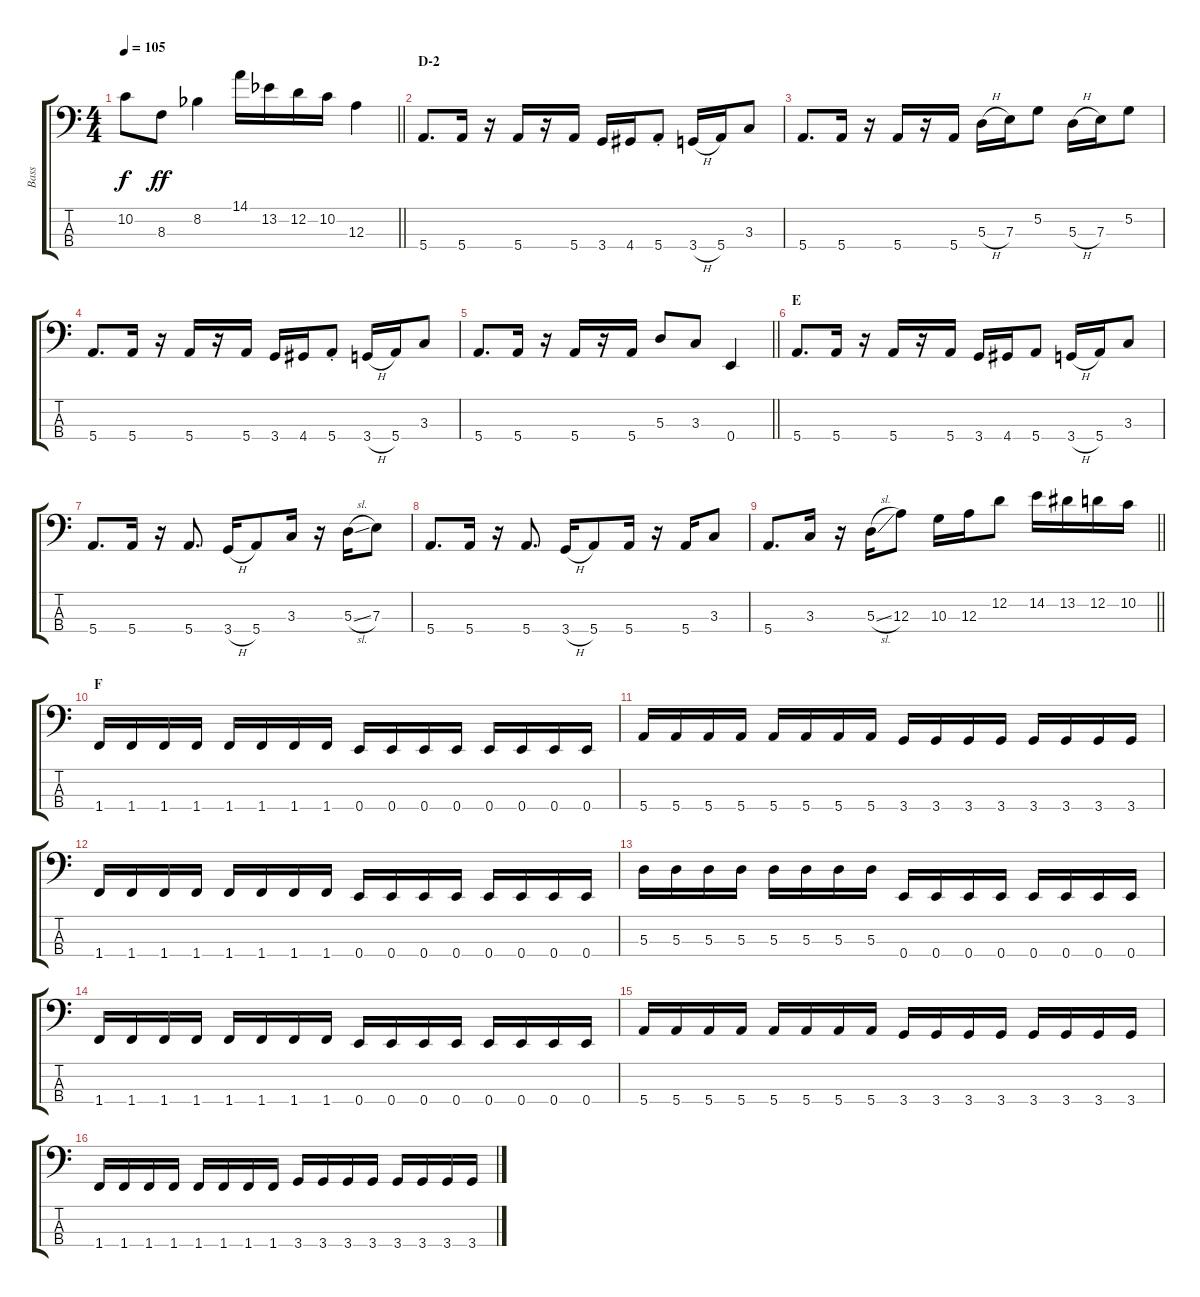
\track ("Bass" "Bass") {instrument electricbasspick}
\staff {score tabs}
\tuning (G2 D2 A1 E1) {hide}
\ts (4 4)
\tempo 105
\clef f4
\barLineRight lightlight
\ks c
10.2{t}.8{dy f} 8.3.8{dy ff} 8.2{acc b}.4 14.1.16 13.2{acc b}.16 12.2.16 10.2.16 12.3.4 |
\section ("" "D-2")
5.4.8{d} 5.4.16 r.16 5.4.16 r.16 5.4.16 3.4.16 4.4.16 5.4{st}.8 3.4{h}.16 5.4.16 3.3.8 |
5.4.8{d} 5.4.16 r.16 5.4.16 r.16 5.4.16 5.3{h}.16 7.3.16 5.2.8 5.3{h}.16 7.3.16 5.2.8 |
5.4.8{d} 5.4.16 r.16 5.4.16 r.16 5.4.16 3.4.16 4.4.16 5.4{st}.8 3.4{h}.16 5.4.16 3.3.8 |
\barLineRight lightlight
5.4.8{d} 5.4.16 r.16 5.4.16 r.16 5.4.16 5.3.8 3.3.8 0.4.4 |
\section ("" "E")
5.4.8{d} 5.4.16 r.16 5.4.16 r.16 5.4.16 3.4.16 4.4.16 5.4.8 3.4{h}.16 5.4.16 3.3.8 |
5.4.8{d} 5.4.16 r.16 5.4.8{d} 3.4{h}.16 5.4.8 3.3.16 r.16 5.3{sl}.16 7.3.8 |
5.4.8{d} 5.4.16 r.16 5.4.8{d} 3.4{h}.16 5.4.8 5.4.16 r.16 5.4.16 3.3.8 |
\barLineRight lightlight
5.4.8{d} 3.3.16 r.16 5.3{sl}.16 12.3.8 10.3.16 12.3.16 12.2.8 14.2.16 13.2.16 12.2.16 10.2.16 |
\section ("" "F")
1.4.16 1.4.16 1.4.16 1.4.16 1.4.16 1.4.16 1.4.16 1.4.16 0.4.16 0.4.16 0.4.16 0.4.16 0.4.16 0.4.16 0.4.16 0.4.16 |
5.4.16 5.4.16 5.4.16 5.4.16 5.4.16 5.4.16 5.4.16 5.4.16 3.4.16 3.4.16 3.4.16 3.4.16 3.4.16 3.4.16 3.4.16 3.4.16 |
1.4.16 1.4.16 1.4.16 1.4.16 1.4.16 1.4.16 1.4.16 1.4.16 0.4.16 0.4.16 0.4.16 0.4.16 0.4.16 0.4.16 0.4.16 0.4.16 |
5.3.16 5.3.16 5.3.16 5.3.16 5.3.16 5.3.16 5.3.16 5.3.16 0.4.16 0.4.16 0.4.16 0.4.16 0.4.16 0.4.16 0.4.16 0.4.16 |
1.4.16 1.4.16 1.4.16 1.4.16 1.4.16 1.4.16 1.4.16 1.4.16 0.4.16 0.4.16 0.4.16 0.4.16 0.4.16 0.4.16 0.4.16 0.4.16 |
5.4.16 5.4.16 5.4.16 5.4.16 5.4.16 5.4.16 5.4.16 5.4.16 3.4.16 3.4.16 3.4.16 3.4.16 3.4.16 3.4.16 3.4.16 3.4.16 |
1.4.16 1.4.16 1.4.16 1.4.16 1.4.16 1.4.16 1.4.16 1.4.16 3.4.16 3.4.16 3.4.16 3.4.16 3.4.16 3.4.16 3.4.16 3.4.16
